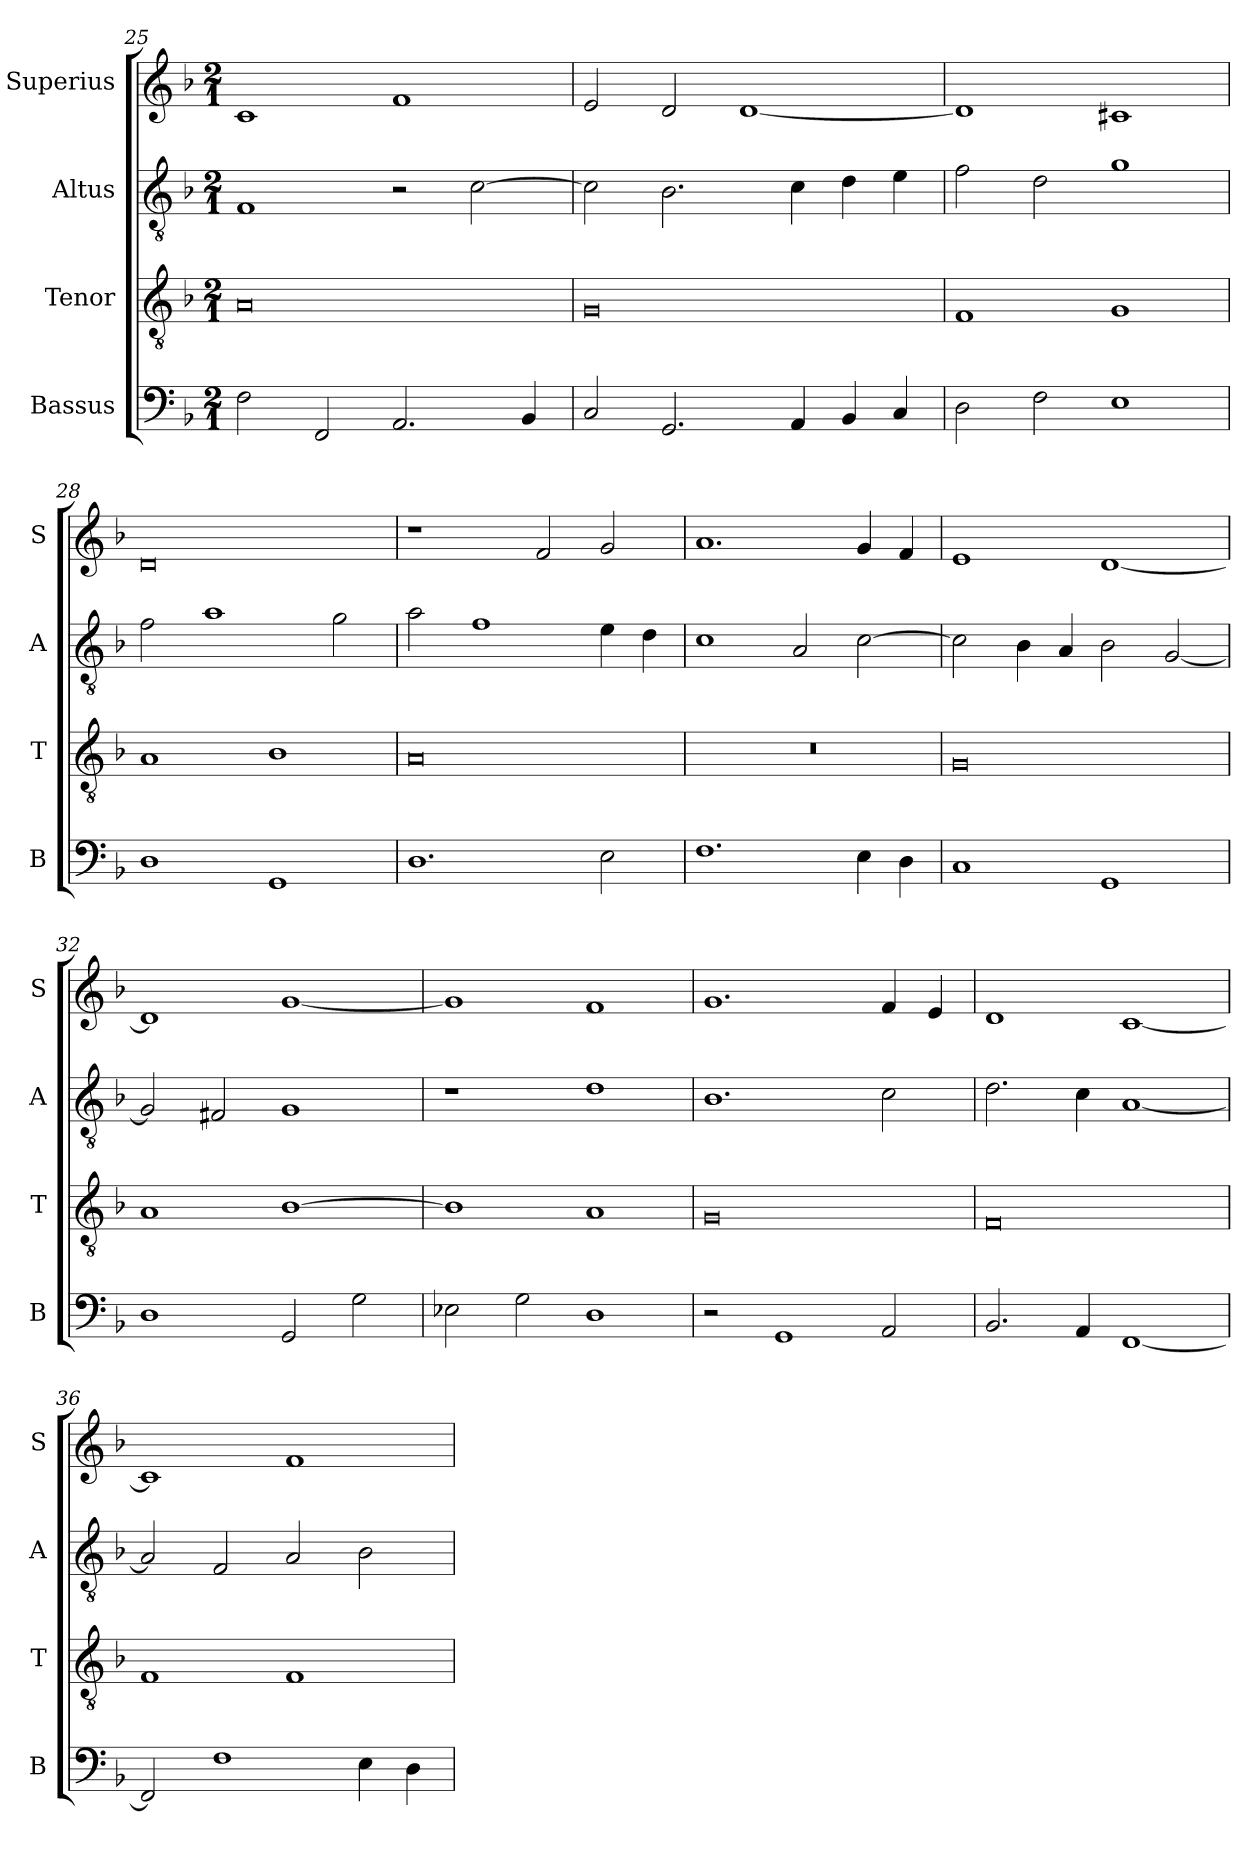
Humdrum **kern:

**kern	**kern	**kern	**kern
*part4	*part3	*part2	*part1
*staff4	*staff3	*staff2	*staff1
*I"Bassus	*I"Tenor	*I"Altus	*I"Superius
*I'B	*I'T	*I'A	*I'S
*clefF4	*clefGv2	*clefGv2	*clefG2
*k[b-]	*k[b-]	*k[b-]	*k[b-]
*d:	*d:	*d:	*d:
*M2/1	*M2/1	*M2/1	*M2/1
=25	=25	=25	=25
2F	0A	1F	1c
2FF	.	.	.
2.AA	.	2r	1f
.	.	[2c	.
4BB-	.	.	.
=26	=26	=26	=26
2C	0G	2c]	2e
2.GG	.	2.B-	2d
.	.	.	[1d
4AA	.	4c	.
4BB-	.	4d	.
4C	.	4e	.
=27	=27	=27	=27
2D	1F	2f	1d]
2F	.	2d	.
1E	1G	1g	1c#X
=28	=28	=28	=28
1D	1A	2f	0d
.	.	1a	.
1GG	1B-	.	.
.	.	2g	.
=29	=29	=29	=29
1.D	0A	2a	1r
.	.	1f	.
.	.	.	2f
2E	.	4e	2g
.	.	4d	.
=30	=30	=30	=30
1.F	0r	1c	1.a
.	.	2A	.
4E	.	[2c	4g
4D	.	.	4f
=31	=31	=31	=31
1C	0G	2c]	1e
.	.	4B-	.
.	.	4A	.
1GG	.	2B-	[1d
.	.	[2G	.
=32	=32	=32	=32
1D	1A	2G]	1d]
.	.	2F#X	.
2GG	[1B-	1G	[1g
2G	.	.	.
=33	=33	=33	=33
2E-X	1B-]	1r	1g]
2G	.	.	.
1D	1A	1d	1f
=34	=34	=34	=34
2r	0G	1.B-	1.g
1GG	.	.	.
2AA	.	2c	4f
.	.	.	4e
=35	=35	=35	=35
2.BB-	0F	2.d	1d
4AA	.	4c	.
[1FF	.	[1A	[1c
=36	=36	=36	=36
2FF]	1F	2A]	1c]
1F	.	2F	.
.	1F	2A	1f
4E	.	2B-	.
4D	.	.	.
=	=	=	=
*-	*-	*-	*-
